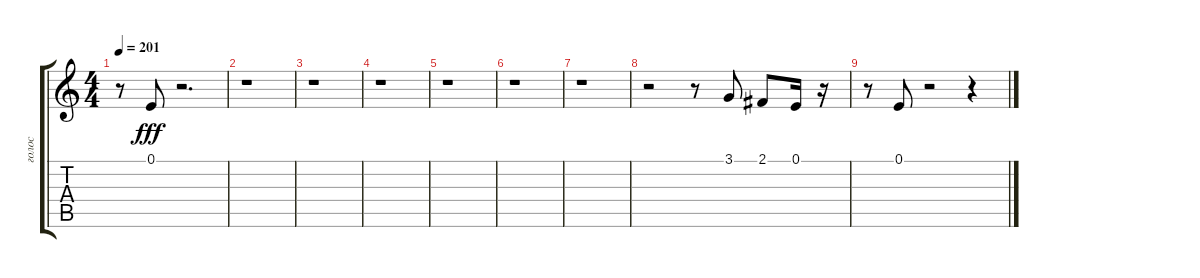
\track ("голос" "голос") {instrument oboe}
\staff {score tabs}
\tuning (E4 B3 G3 D3 A2 E2) {hide}
\ts (4 4)
\tempo 201
\clef g2
\ks c
r.8{dy fff} 0.1.8 r.2{d} |
r.1 |
r.1 |
r.1 |
r.1 |
r.1 |
r.1 |
r.2 r.8 3.1.8 2.1.8 0.1.16 r.16 |
r.8 0.1.8 r.2 r.4
